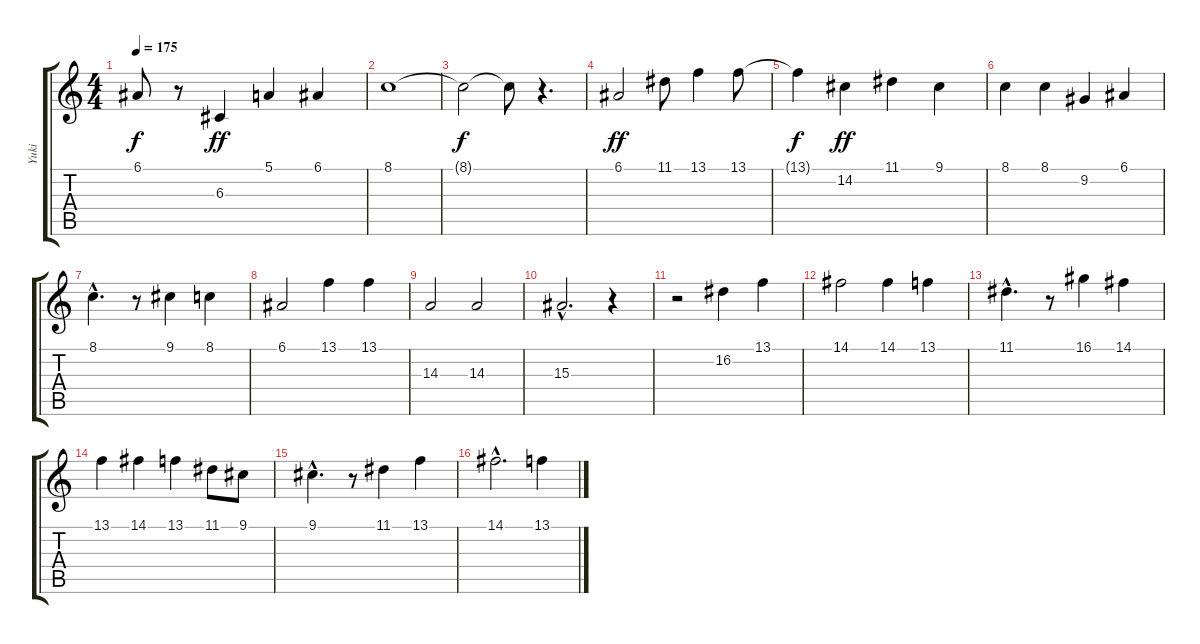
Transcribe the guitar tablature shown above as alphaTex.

\track ("Yuki" "Yuki") {instrument tenorsax}
\staff {score tabs}
\tuning (E4 B3 G3 D3 A2 E2) {hide}
\ts (4 4)
\tempo 175
\clef g2
\ks c
6.1{t}.8{dy f} r.8 6.3.4{dy ff} 5.1.4 6.1.4 |
8.1.1 |
8.1{t}.2{dy f} 8.1{t}.8 r.4{d} |
6.1.2{dy ff} 11.1.8 13.1.4 13.1.8 |
13.1{t}.4{dy f} 14.2.4{dy ff} 11.1.4 9.1.4 |
8.1.4 8.1.4 9.2.4 6.1.4 |
8.1{hac}.4{d} r.8 9.1.4 8.1.4 |
6.1.2 13.1.4 13.1.4 |
14.3.2 14.3.2 |
15.3{hac}.2{d} r.4 |
r.2 16.2.4 13.1.4 |
14.1.2 14.1.4 13.1.4 |
11.1{hac}.4{d} r.8 16.1.4 14.1.4 |
13.1.4 14.1.4 13.1.4 11.1.8 9.1.8 |
9.1{hac}.4{d} r.8 11.1.4 13.1.4 |
14.1{hac}.2{d} 13.1.4
